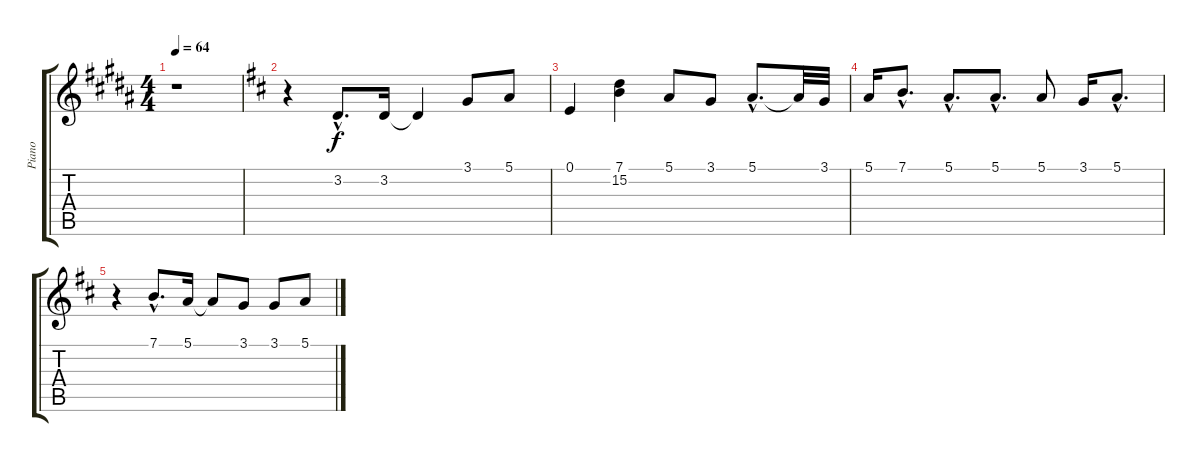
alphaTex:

\track ("Piano" "Piano") {instrument brightacousticpiano}
\staff {score tabs}
\tuning (E4 B3 G3 D3 A2 E2) {hide}
\ts (4 4)
\tempo 64
\clef g2
\ks b
r.1{dy f} |
\ks d
r.4 3.2{hac}.8{d} 3.2.16 3.2{t}.4 3.1.8 5.1.8 |
0.1.4 (7.1 15.2).4 5.1.8 3.1.8 5.1{hac}.8{d} 5.1{t}.32 3.1.32 |
5.1.16 7.1{hac}.8{d} 5.1{hac}.8{d} 5.1{hac}.8{d} 5.1.8 3.1.16 5.1{hac}.8{d} |
r.4 7.1{hac}.8{d} 5.1.16 5.1{t}.8 3.1.8 3.1.8 5.1.8
